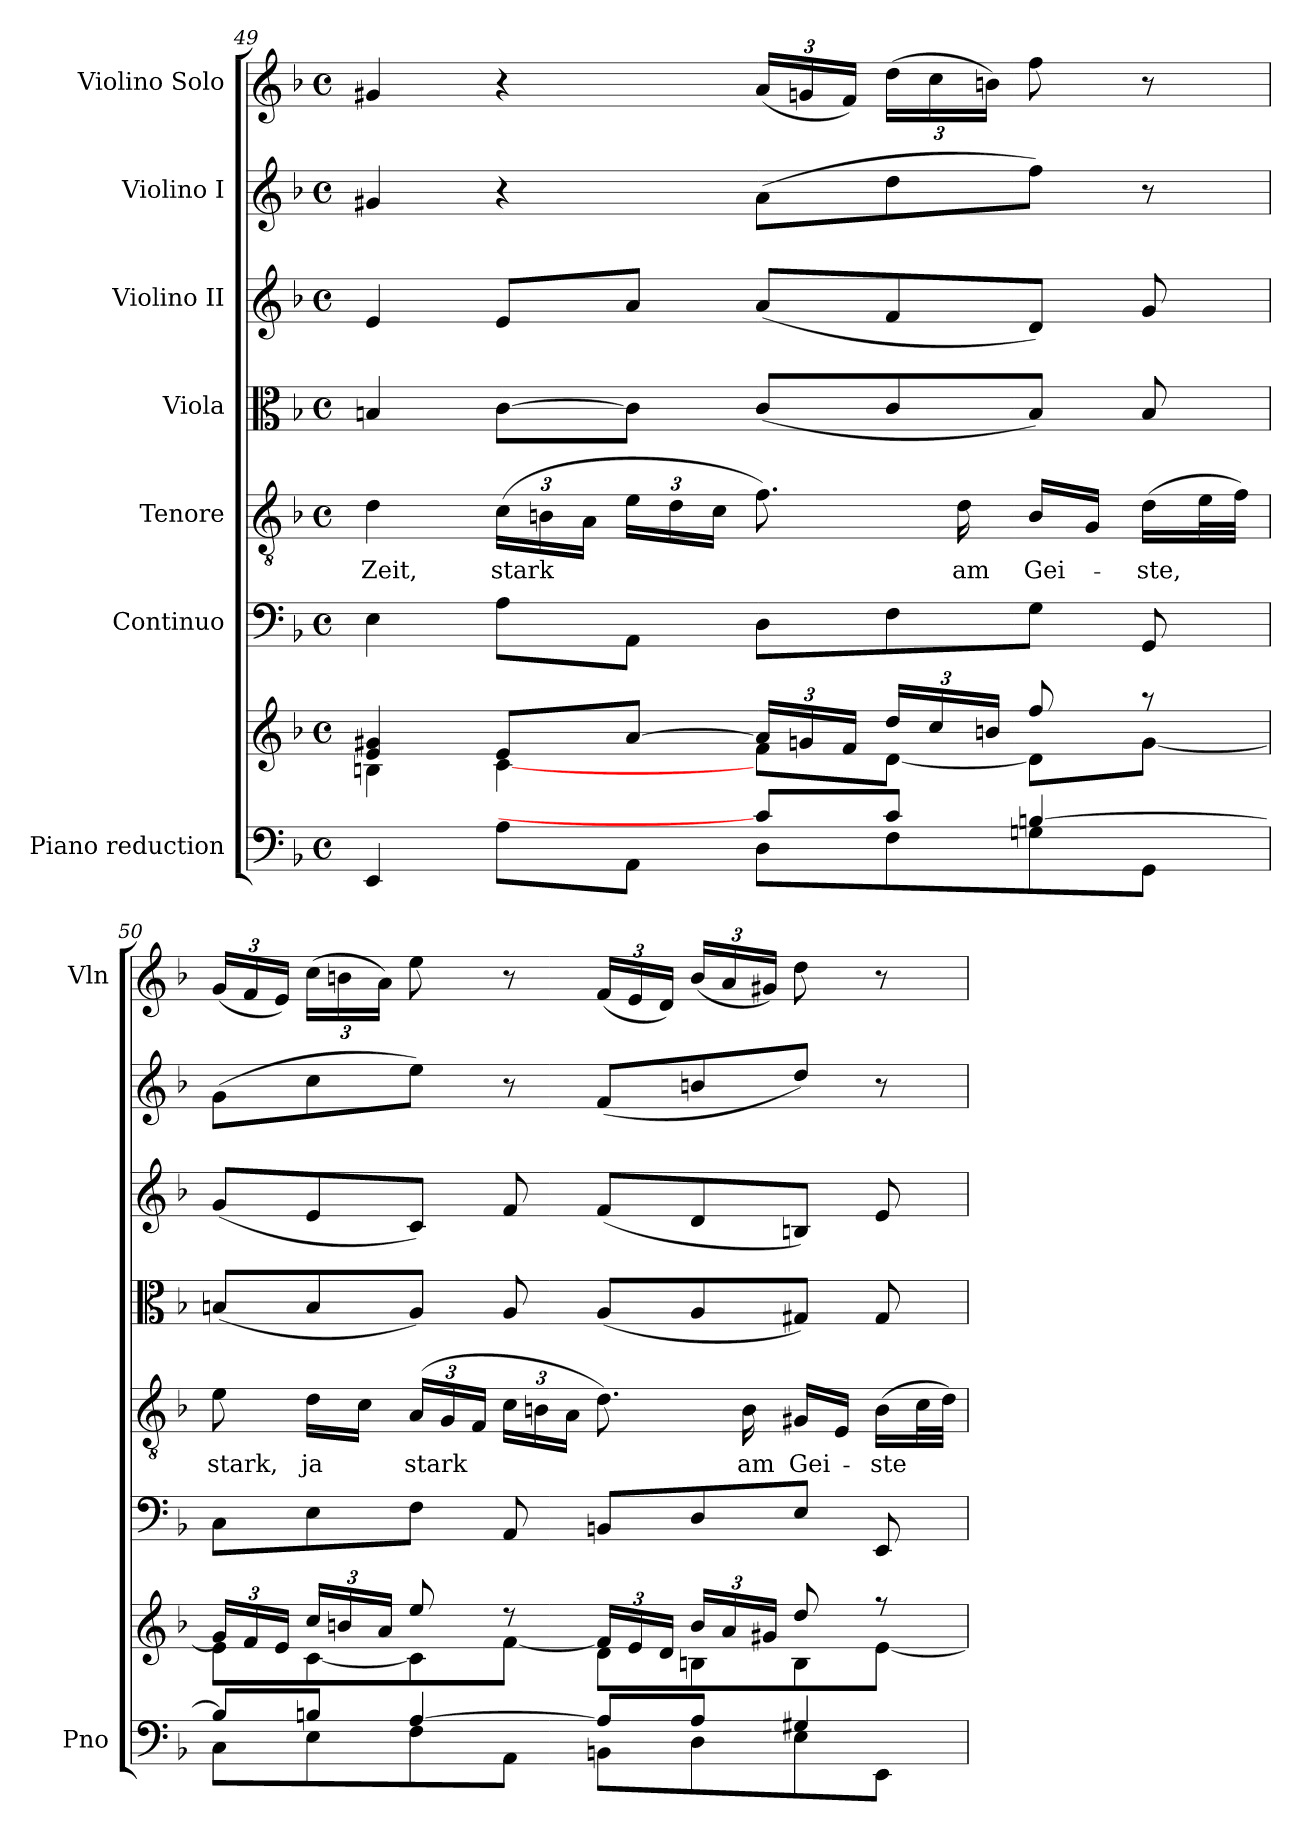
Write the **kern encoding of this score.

**kern	**kern	**kern	**kern	**text	**kern	**kern	**kern	**kern
*part7	*part7	*part6	*part5	*part5	*part4	*part3	*part2	*part1
*staff8	*staff7	*staff6	*staff5	*staff5	*staff4	*staff3	*staff2	*staff1
*I"Piano reduction	*	*I"Continuo	*I"Tenore	*	*I"Viola	*I"Violino II	*I"Violino I	*I"Violino Solo
*I'Pno	*	*	*	*	*	*	*	*I'Vln
!!LO:LB:g=z
*clefF4	*clefG2	*clefF4	*clefGv2	*	*clefC3	*clefG2	*clefG2	*clefG2
*k[b-]	*k[b-]	*k[b-]	*k[b-]	*	*k[b-]	*k[b-]	*k[b-]	*k[b-]
*M4/4	*M4/4	*M4/4	*M4/4	*	*M4/4	*M4/4	*M4/4	*M4/4
*met(c)	*met(c)	*met(c)	*met(c)	*	*met(c)	*met(c)	*met(c)	*met(c)
=49	=49	=49	=49	=49	=49	=49	=49	=49
*^	*^	*	*	*	*	*	*	*
!	!	!	!	!	!	!LO:LY:b	!	!	!	!
4EE/	4ryy	4e/ 4g#X/	4Bn\	4E\	4d\	Zeit,	4Bn/	4e/	4g#X/	4g#X/
*	*	*	*	*	*Xbrackettup	*	*	*	*	*
!	!	!	!	!	!	!LO:LY:b	!	!	!	!
4ryy	8A\L	8e/L	[4c\	8A\L	(>24c\LL	stark	[8c\L	8e/L	4r	4r
.	.	.	.	.	24Bn\	.	.	.	.	.
.	.	.	.	.	24A\JJ	.	.	.	.	.
.	8AA\J	[8a/J	.	8AA\J	24e\LL	.	8c\J]	8a/J	.	.
.	.	.	.	.	24d\	.	.	.	.	.
.	.	.	.	.	24c\JJ	.	.	.	.	.
*	*	*Xbrackettup	*	*	*	*	*	*	*	*Xbrackettup
8c/L]	8D\L	24a/LL]	8f\L	8D\L	8.f\)	.	(<8c/L	(<8a/L	(>8a\L	(<24a/LL
.	.	24gn/	.	.	.	.	.	.	.	24gn/
.	.	24f/JJ	.	.	.	.	.	.	.	24f/JJ)
8c/J	8F\	24dd/LL	[8d\J	8F\	.	.	8c/	8f/	8dd\	(>24dd\LL
.	.	24cc/	.	.	.	.	.	.	.	24cc\
!	!	!	!	!	!	!LO:LY:b	!	!	!	!
.	.	.	.	.	16d\	am	.	.	.	.
.	.	24bn/JJ	.	.	.	.	.	.	.	24bn\JJ)
!	!	!	!	!	!	!LO:LY:b	!	!	!	!
[4Bn/	8Gn\	8ff/	8d\L]	8G\J	16B/LL	Gei-	8B/J)	8d/J)	8ff\J)	8ff\
.	.	.	.	.	16G/JJ	.	.	.	.	.
!	!	!	!	!	!	!LO:LY:b	!	!	!	!
.	8GG\J	8r	[8g\J	8GG/	(>16d\LL	-ste,	8B/	8g/	8r	8r
.	.	.	.	.	32e\L	.	.	.	.	.
.	.	.	.	.	32f\JJJ)	.	.	.	.	.
=50	=50	=50	=50	=50	=50	=50	=50	=50	=50	=50
!	!	!	!	!	!	!LO:LY:b	!	!	!	!
8B/L]	8C\L	24g/LL]	8e\L	8C\L	8e\	stark,	(<8Bn/L	(<8g/L	(>8g\L	(<24g/LL
.	.	24f/	.	.	.	.	.	.	.	24f/
.	.	24e/JJ	.	.	.	.	.	.	.	24e/JJ)
!	!	!	!	!	!	!LO:LY:b	!	!	!	!
8Bn/J	8E\	24cc/LL	[8c\	8E\	16d\LL	ja	8B/	8e/	8cc\	(>24cc\LL
.	.	24bn/	.	.	.	.	.	.	.	24bn\
.	.	.	.	.	16c\JJ	.	.	.	.	.
.	.	24a/JJ	.	.	.	.	.	.	.	24a\JJ)
!	!	!	!	!	!	!LO:LY:b	!	!	!	!
[4A/	8F\	8ee/	8c\]	8F\J	(>24A/LL	stark	8A/J)	8c/J)	8ee\J)	8ee\
.	.	.	.	.	24G/	.	.	.	.	.
.	.	.	.	.	24F/JJ	.	.	.	.	.
.	8AA\J	8r	[8f\J	8AA/	24c\LL	.	8A/	8f/	8r	8r
.	.	.	.	.	24Bn\	.	.	.	.	.
.	.	.	.	.	24A\JJ	.	.	.	.	.
8A/L]	8BBn\L	24f/LL]	8d\L	8BBn/L	8.d\)	.	(<8A/L	(<8f/L	(<8f/L	(<24f/LL
.	.	24e/	.	.	.	.	.	.	.	24e/
.	.	24d/JJ	.	.	.	.	.	.	.	24d/JJ)
8A/J	8D\	24b/LL	8Bn\	8D/	.	.	8A/	8d/	8bn/	(<24b/LL
.	.	24a/	.	.	.	.	.	.	.	24a/
!	!	!	!	!	!	!LO:LY:b	!	!	!	!
.	.	.	.	.	16B\	am	.	.	.	.
.	.	24g#X/JJ	.	.	.	.	.	.	.	24g#X/JJ)
!	!	!	!	!	!	!LO:LY:b	!	!	!	!
4G#X/	8E\	8dd/	8B\	8E/J	16G#X/LL	Gei-	8G#X/J)	8Bn/J)	8dd/J)	8dd\
.	.	.	.	.	16E/JJ	.	.	.	.	.
!	!	!	!	!	!	!LO:LY:b	!	!	!	!
.	8EE\J	8r	[8e\J	8EE/	(>16B\LL	-ste	8G#/	8e/	8r	8r
.	.	.	.	.	32c\L	.	.	.	.	.
.	.	.	.	.	32d\JJJ)	.	.	.	.	.
*v	*v	*	*	*	*	*	*	*	*	*
*	*v	*v	*	*	*	*	*	*	*
=	=	=	=	=	=	=	=	=
*-	*-	*-	*-	*-	*-	*-	*-	*-
